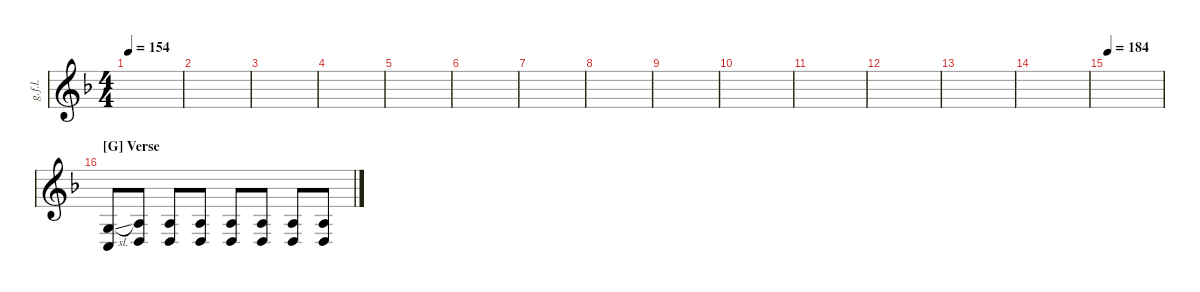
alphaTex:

\defaultSystemsLayout 4
\hideDynamics
\bracketExtendMode nobrackets
\otherSystemsTrackNameOrientation horizontal
\track ("Guitar Folder L" "g.f.l.") {instrument distortionguitar}
\staff {score}
\tuning (D4 A3 F3 C3 G2 C2)
\ts (4 4)
\tempo 154
\clef g2
\ks dminor
|
|
|
|
|
|
|
|
|
|
|
|
|
|
\tempo 184
|
\section ("G" "Verse")
(0.6 0.5{sl}).8 (2.6 2.5).8 (2.6 2.5).8 (2.6 2.5).8 (2.6 2.5).8 (2.6 2.5).8 (2.6 2.5).8 (2.6{sl} 2.5{sl}).8
